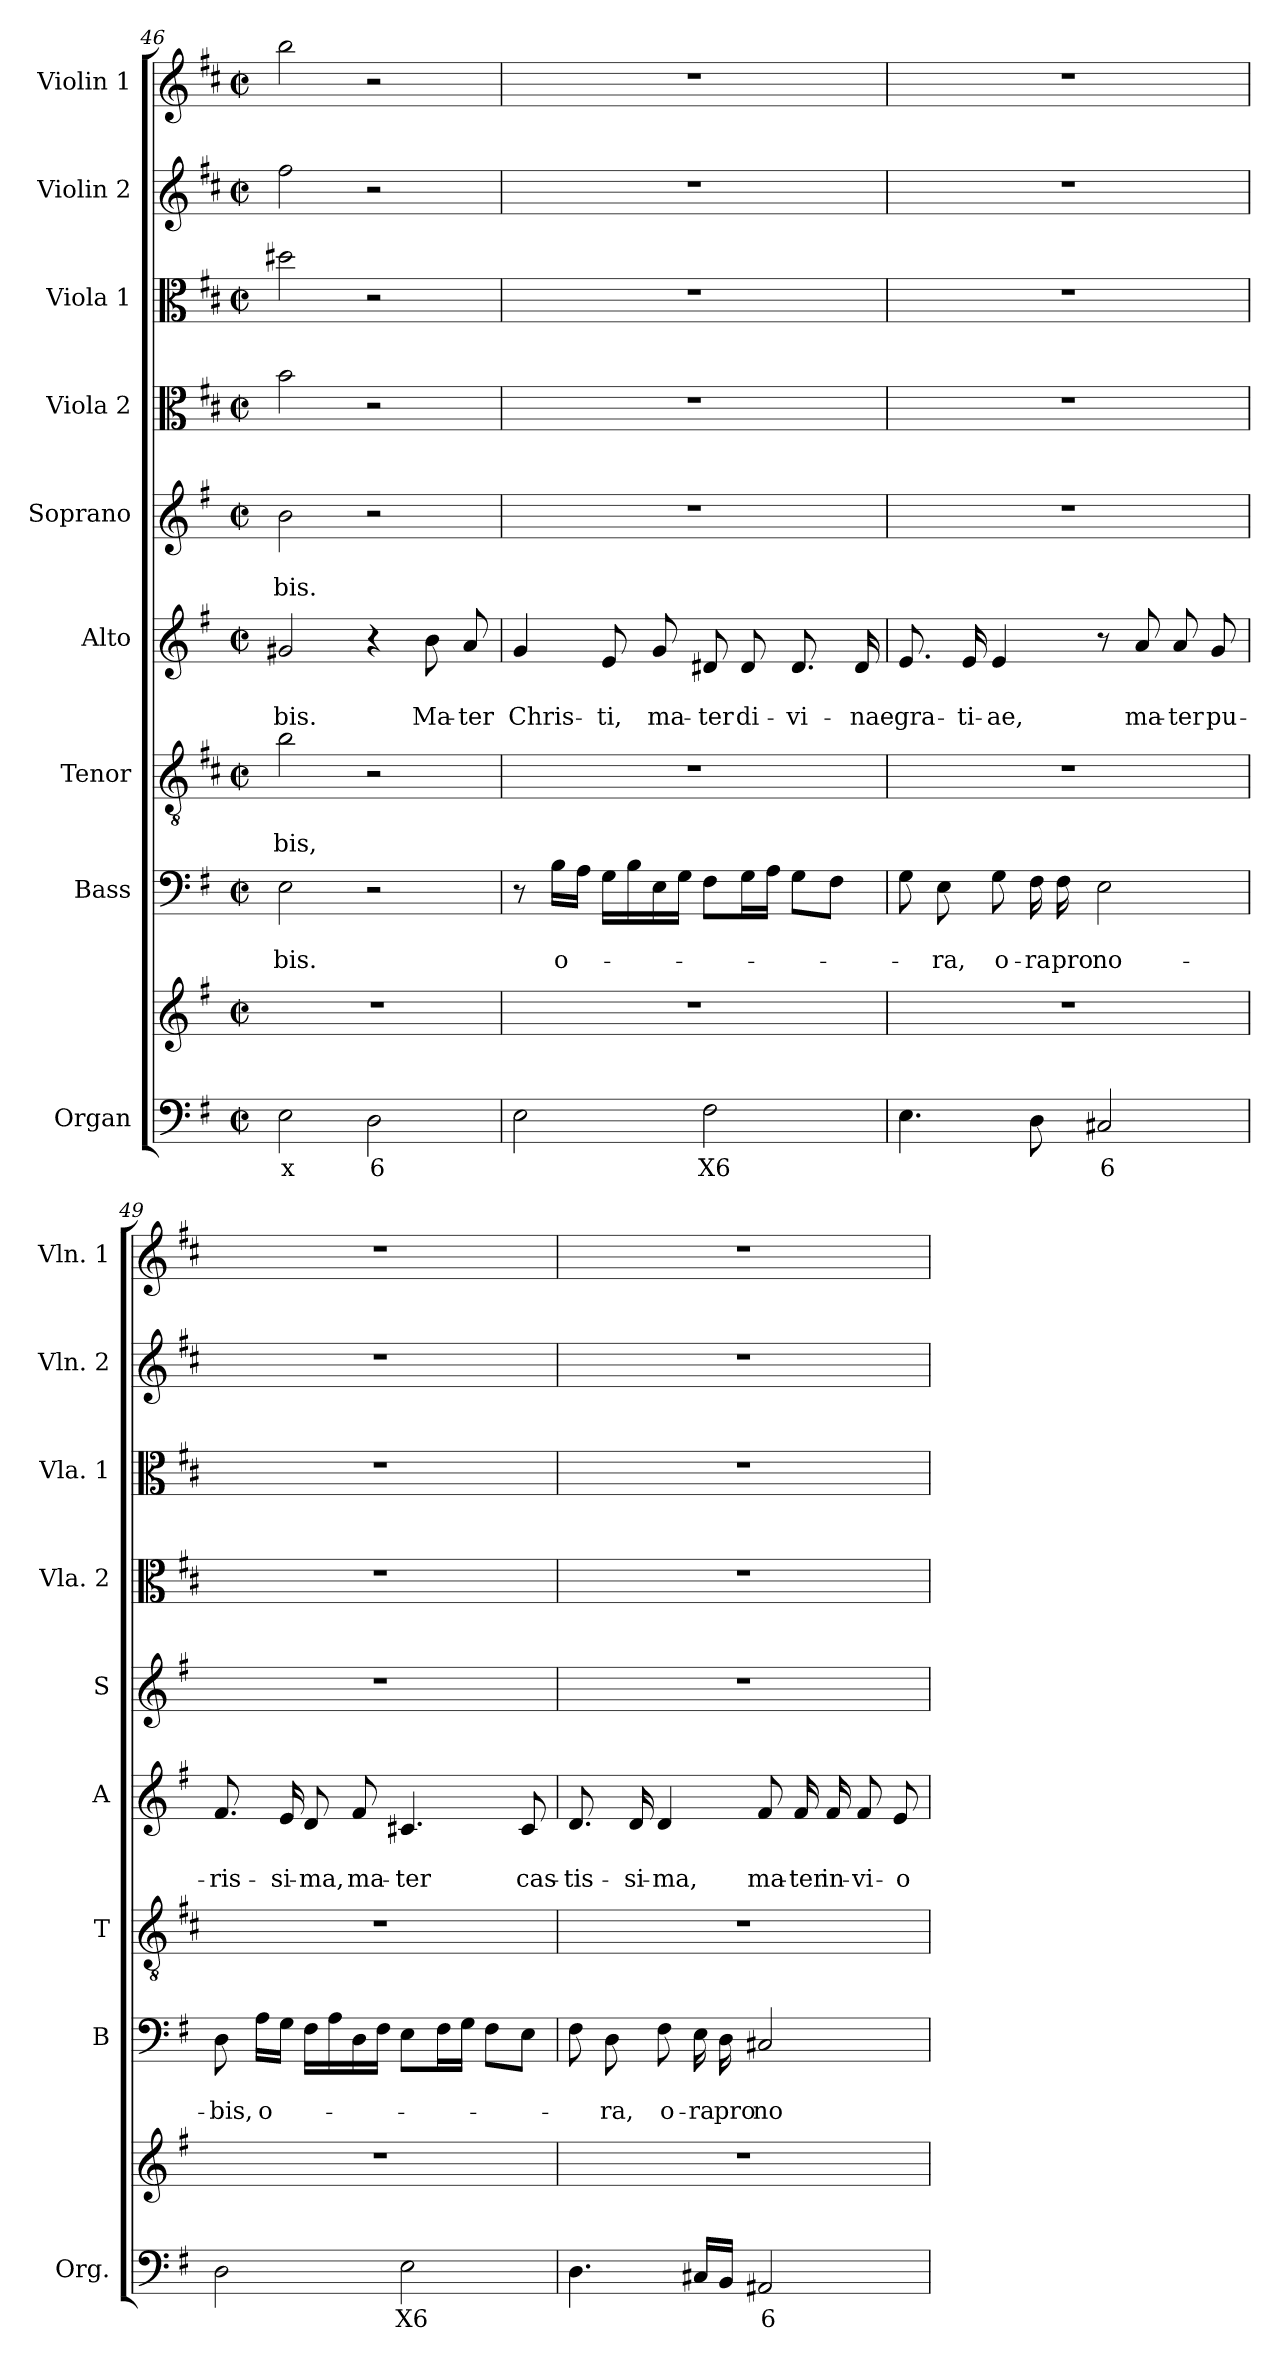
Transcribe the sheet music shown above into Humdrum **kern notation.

**kern	**text	**kern	**kern	**text	**text	**kern	**text	**text	**kern	**text	**text	**kern	**text	**text	**kern	**kern	**kern	**kern
*part9	*part9	*part9	*part8	*part8	*part8	*part7	*part7	*part7	*part6	*part6	*part6	*part5	*part5	*part5	*part4	*part3	*part2	*part1
*staff10	*staff10	*staff9	*staff8	*staff8	*staff8	*staff7	*staff7	*staff7	*staff6	*staff6	*staff6	*staff5	*staff5	*staff5	*staff4	*staff3	*staff2	*staff1
*I"Organ	*	*	*I"Bass	*	*	*I"Tenor	*	*	*I"Alto	*	*	*I"Soprano	*	*	*I"Viola 2	*I"Viola 1	*I"Violin 2	*I"Violin 1
*I'Org.	*	*	*I'B	*	*	*I'T	*	*	*I'A	*	*	*I'S	*	*	*I'Vla. 2	*I'Vla. 1	*I'Vln. 2	*I'Vln. 1
*clefF4	*	*clefG2	*clefF4	*	*	*clefGv2	*	*	*clefG2	*	*	*clefG2	*	*	*clefC3	*clefC3	*clefG2	*clefG2
*	*	*	*	*	*	*ITrd4c7	*	*	*	*	*	*	*	*	*ITrd4c7	*ITrd4c7	*ITrd4c7	*ITrd4c7
*k[f#]	*	*k[f#]	*k[f#]	*	*	*k[f#]	*	*	*k[f#]	*	*	*k[f#]	*	*	*k[f#]	*k[f#]	*k[f#]	*k[f#]
*G:	*	*G:	*G:	*	*	*G:	*	*	*G:	*	*	*G:	*	*	*G:	*G:	*G:	*G:
*M2/2	*	*M2/2	*M2/2	*	*	*M2/2	*	*	*M2/2	*	*	*M2/2	*	*	*M2/2	*M2/2	*M2/2	*M2/2
*met(c|)	*	*met(c|)	*met(c|)	*	*	*met(c|)	*	*	*met(c|)	*	*	*met(c|)	*	*	*met(c|)	*met(c|)	*met(c|)	*met(c|)
=46	=46	=46	=46	=46	=46	=46	=46	=46	=46	=46	=46	=46	=46	=46	=46	=46	=46	=46
!	!LO:LY:b	!	!	!	!LO:LY:b	!	!	!LO:LY:b	!	!	!LO:LY:b	!	!	!LO:LY:b	!	!	!	!
2E\	x	1r	2E\	.	-bis.	2e\	.	-bis,	2g#X/	.	-bis.	2b\	.	-bis.	2e\	2g#X\	2b\	2ee\
!	!LO:LY:b	!	!	!	!	!	!	!	!	!	!	!	!	!	!	!	!	!
2D\	6	.	2r	.	.	2r	.	.	4r	.	.	2r	.	.	2r	2r	2r	2r
!	!	!	!	!	!	!	!	!	!	!	!LO:LY:b	!	!	!	!	!	!	!
.	.	.	.	.	.	.	.	.	8b\	.	Ma-	.	.	.	.	.	.	.
!	!	!	!	!	!	!	!	!	!	!	!LO:LY:b	!	!	!	!	!	!	!
.	.	.	.	.	.	.	.	.	8a/	.	-ter	.	.	.	.	.	.	.
=47	=47	=47	=47	=47	=47	=47	=47	=47	=47	=47	=47	=47	=47	=47	=47	=47	=47	=47
!	!	!	!	!	!	!	!	!	!	!	!LO:LY:b	!	!	!	!	!	!	!
2E\	.	1r	8r	.	.	1r	.	.	4g/	.	Chris-	1r	.	.	1r	1r	1r	1r
!	!	!	!	!	!LO:LY:b	!	!	!	!	!	!	!	!	!	!	!	!	!
.	.	.	16B\LL	.	o-	.	.	.	.	.	.	.	.	.	.	.	.	.
.	.	.	16A\JJ	.	.	.	.	.	.	.	.	.	.	.	.	.	.	.
!	!	!	!	!	!	!	!	!	!	!	!LO:LY:b	!	!	!	!	!	!	!
.	.	.	16G\LL	.	.	.	.	.	8e/	.	-ti,	.	.	.	.	.	.	.
.	.	.	16B\	.	.	.	.	.	.	.	.	.	.	.	.	.	.	.
!	!	!	!	!	!	!	!	!	!	!	!LO:LY:b	!	!	!	!	!	!	!
.	.	.	16E\	.	.	.	.	.	8g/	.	ma-	.	.	.	.	.	.	.
.	.	.	16G\JJ	.	.	.	.	.	.	.	.	.	.	.	.	.	.	.
!	!LO:LY:b	!	!	!	!	!	!	!	!	!	!LO:LY:b	!	!	!	!	!	!	!
2F#\	X6	.	8F#\L	.	.	.	.	.	8d#X/	.	-ter	.	.	.	.	.	.	.
!	!	!	!	!	!	!	!	!	!	!	!LO:LY:b	!	!	!	!	!	!	!
.	.	.	16G\L	.	.	.	.	.	8d#/	.	di-	.	.	.	.	.	.	.
.	.	.	16A\JJ	.	.	.	.	.	.	.	.	.	.	.	.	.	.	.
!	!	!	!	!	!	!	!	!	!	!	!LO:LY:b	!	!	!	!	!	!	!
.	.	.	8G\L	.	.	.	.	.	8.d#/	.	-vi-	.	.	.	.	.	.	.
.	.	.	8F#\J	.	.	.	.	.	.	.	.	.	.	.	.	.	.	.
!	!	!	!	!	!	!	!	!	!	!	!LO:LY:b	!	!	!	!	!	!	!
.	.	.	.	.	.	.	.	.	16d#/	.	-nae	.	.	.	.	.	.	.
=48	=48	=48	=48	=48	=48	=48	=48	=48	=48	=48	=48	=48	=48	=48	=48	=48	=48	=48
!	!	!	!	!	!	!	!	!	!	!	!LO:LY:b	!	!	!	!	!	!	!
4.E\	.	1r	8G\	.	.	1r	.	.	8.e/	.	gra-	1r	.	.	1r	1r	1r	1r
!	!	!	!	!	!LO:LY:b	!	!	!	!	!	!	!	!	!	!	!	!	!
.	.	.	8E\	.	-ra,	.	.	.	.	.	.	.	.	.	.	.	.	.
!	!	!	!	!	!	!	!	!	!	!	!LO:LY:b	!	!	!	!	!	!	!
.	.	.	.	.	.	.	.	.	16e/	.	-ti-	.	.	.	.	.	.	.
!	!	!	!	!	!LO:LY:b	!	!	!	!	!	!LO:LY:b	!	!	!	!	!	!	!
.	.	.	8G\	.	o-	.	.	.	4e/	.	-ae,	.	.	.	.	.	.	.
!	!	!	!	!	!LO:LY:b	!	!	!	!	!	!	!	!	!	!	!	!	!
8D\	.	.	16F#\	.	-ra	.	.	.	.	.	.	.	.	.	.	.	.	.
!	!	!	!	!	!LO:LY:b	!	!	!	!	!	!	!	!	!	!	!	!	!
.	.	.	16F#\	.	pro	.	.	.	.	.	.	.	.	.	.	.	.	.
!	!LO:LY:b	!	!	!	!LO:LY:b	!	!	!	!	!	!	!	!	!	!	!	!	!
2C#X/	6	.	2E\	.	no-	.	.	.	8r	.	.	.	.	.	.	.	.	.
!	!	!	!	!	!	!	!	!	!	!	!LO:LY:b	!	!	!	!	!	!	!
.	.	.	.	.	.	.	.	.	8a/	.	ma-	.	.	.	.	.	.	.
!	!	!	!	!	!	!	!	!	!	!	!LO:LY:b	!	!	!	!	!	!	!
.	.	.	.	.	.	.	.	.	8a/	.	-ter	.	.	.	.	.	.	.
!	!	!	!	!	!	!	!	!	!	!	!LO:LY:b	!	!	!	!	!	!	!
.	.	.	.	.	.	.	.	.	8g/	.	pu-	.	.	.	.	.	.	.
=49	=49	=49	=49	=49	=49	=49	=49	=49	=49	=49	=49	=49	=49	=49	=49	=49	=49	=49
!	!	!	!	!	!LO:LY:b	!	!	!	!	!	!LO:LY:b	!	!	!	!	!	!	!
2D\	.	1r	8D\	.	-bis,	1r	.	.	8.f#/	.	-ris-	1r	.	.	1r	1r	1r	1r
!	!	!	!	!	!LO:LY:b	!	!	!	!	!	!	!	!	!	!	!	!	!
.	.	.	16A\LL	.	o-	.	.	.	.	.	.	.	.	.	.	.	.	.
!	!	!	!	!	!	!	!	!	!	!	!LO:LY:b	!	!	!	!	!	!	!
.	.	.	16G\JJ	.	.	.	.	.	16e/	.	-si-	.	.	.	.	.	.	.
!	!	!	!	!	!	!	!	!	!	!	!LO:LY:b	!	!	!	!	!	!	!
.	.	.	16F#\LL	.	.	.	.	.	8d/	.	-ma,	.	.	.	.	.	.	.
.	.	.	16A\	.	.	.	.	.	.	.	.	.	.	.	.	.	.	.
!	!	!	!	!	!	!	!	!	!	!	!LO:LY:b	!	!	!	!	!	!	!
.	.	.	16D\	.	.	.	.	.	8f#/	.	ma-	.	.	.	.	.	.	.
.	.	.	16F#\JJ	.	.	.	.	.	.	.	.	.	.	.	.	.	.	.
!	!LO:LY:b	!	!	!	!	!	!	!	!	!	!LO:LY:b	!	!	!	!	!	!	!
2E\	X6	.	8E\L	.	.	.	.	.	4.c#X/	.	-ter	.	.	.	.	.	.	.
.	.	.	16F#\L	.	.	.	.	.	.	.	.	.	.	.	.	.	.	.
.	.	.	16G\JJ	.	.	.	.	.	.	.	.	.	.	.	.	.	.	.
.	.	.	8F#\L	.	.	.	.	.	.	.	.	.	.	.	.	.	.	.
!	!	!	!	!	!	!	!	!	!	!	!LO:LY:b	!	!	!	!	!	!	!
.	.	.	8E\J	.	.	.	.	.	8c#/	.	cas-	.	.	.	.	.	.	.
!!LO:PB:g=z
=50	=50	=50	=50	=50	=50	=50	=50	=50	=50	=50	=50	=50	=50	=50	=50	=50	=50	=50
!	!	!	!	!	!	!	!	!	!	!	!LO:LY:b	!	!	!	!	!	!	!
4.D\	.	1r	8F#\	.	.	1r	.	.	8.d/	.	-tis-	1r	.	.	1r	1r	1r	1r
!	!	!	!	!	!LO:LY:b	!	!	!	!	!	!	!	!	!	!	!	!	!
.	.	.	8D\	.	-ra,	.	.	.	.	.	.	.	.	.	.	.	.	.
!	!	!	!	!	!	!	!	!	!	!	!LO:LY:b	!	!	!	!	!	!	!
.	.	.	.	.	.	.	.	.	16d/	.	-si-	.	.	.	.	.	.	.
!	!	!	!	!	!LO:LY:b	!	!	!	!	!	!LO:LY:b	!	!	!	!	!	!	!
.	.	.	8F#\	.	o-	.	.	.	4d/	.	-ma,	.	.	.	.	.	.	.
!	!	!	!	!	!LO:LY:b	!	!	!	!	!	!	!	!	!	!	!	!	!
16C#X/LL	.	.	16E\	.	-ra	.	.	.	.	.	.	.	.	.	.	.	.	.
!	!	!	!	!	!LO:LY:b	!	!	!	!	!	!	!	!	!	!	!	!	!
16BB/JJ	.	.	16D\	.	pro	.	.	.	.	.	.	.	.	.	.	.	.	.
!	!LO:LY:b	!	!	!	!LO:LY:b	!	!	!	!	!	!LO:LY:b	!	!	!	!	!	!	!
2AA#X/	6	.	2C#X/	.	no-	.	.	.	8f#/	.	ma-	.	.	.	.	.	.	.
!	!	!	!	!	!	!	!	!	!	!	!LO:LY:b	!	!	!	!	!	!	!
.	.	.	.	.	.	.	.	.	16f#/	.	-ter	.	.	.	.	.	.	.
!	!	!	!	!	!	!	!	!	!	!	!LO:LY:b	!	!	!	!	!	!	!
.	.	.	.	.	.	.	.	.	16f#/	.	in-	.	.	.	.	.	.	.
!	!	!	!	!	!	!	!	!	!	!	!LO:LY:b	!	!	!	!	!	!	!
.	.	.	.	.	.	.	.	.	8f#/	.	-vi-	.	.	.	.	.	.	.
!	!	!	!	!	!	!	!	!	!	!	!LO:LY:b	!	!	!	!	!	!	!
.	.	.	.	.	.	.	.	.	8e/	.	-o-	.	.	.	.	.	.	.
=	=	=	=	=	=	=	=	=	=	=	=	=	=	=	=	=	=	=
*-	*-	*-	*-	*-	*-	*-	*-	*-	*-	*-	*-	*-	*-	*-	*-	*-	*-	*-
